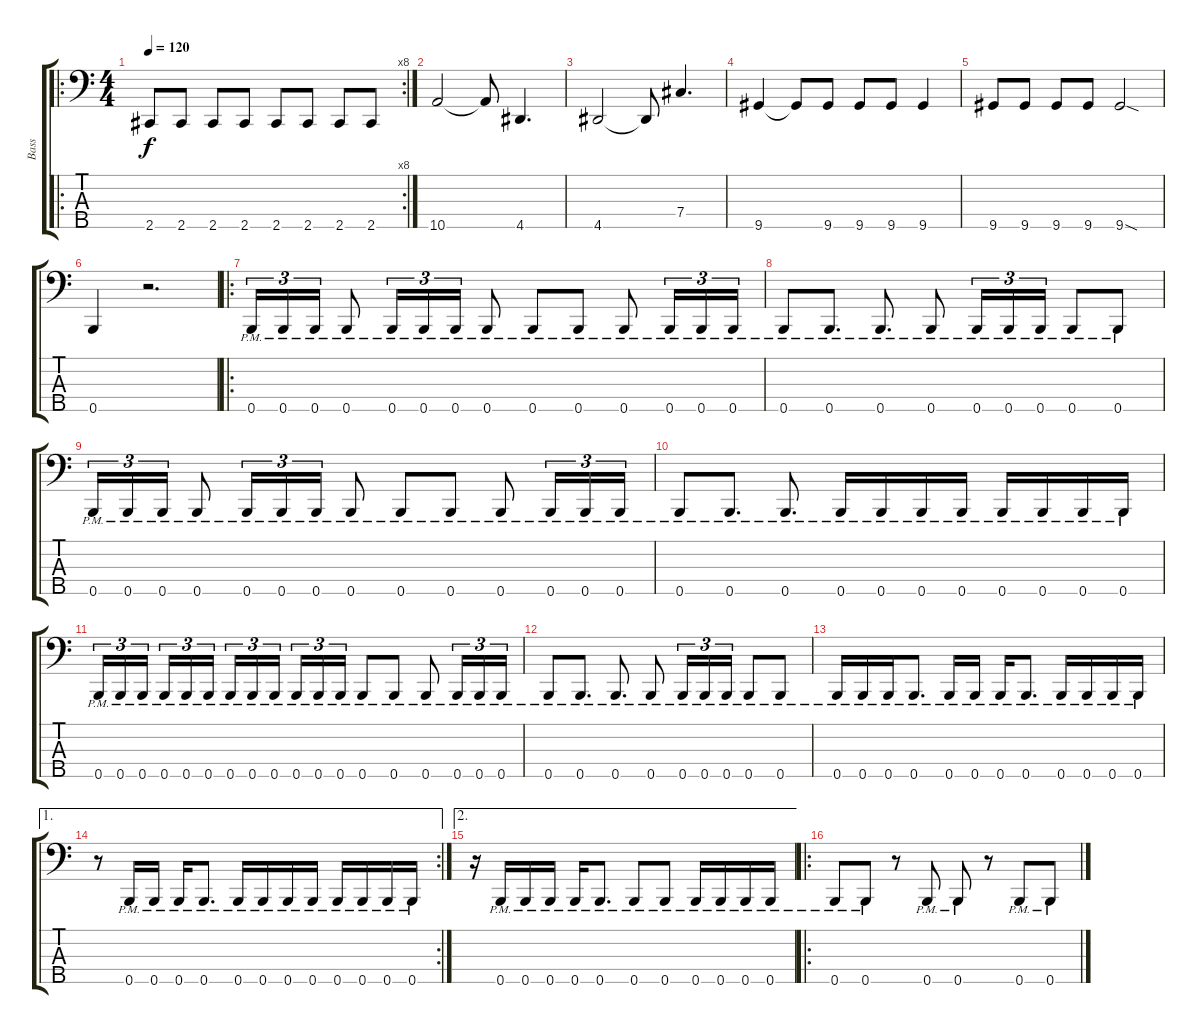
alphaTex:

\track ("Bass" "Bass") {instrument electricbasspick}
\staff {score tabs}
\tuning (Gb2 E2 B1 Gb1 B0) {hide}
\ro
\rc 8
\ts (4 4)
\tempo 120
\clef f4
\ks c
2.5.8{dy f} 2.5.8 2.5.8 2.5.8 2.5.8 2.5.8 2.5.8 2.5.8 |
10.5.2 10.5{t}.8 4.5.4{d} |
4.5.2 4.5{t}.8 7.4.4{d} |
9.5.4 9.5{t}.8 9.5.8 9.5.8 9.5.8 9.5.4 |
9.5.8 9.5.8 9.5.8 9.5.8 9.5{sod}.2 |
0.5.4 r.2{d} |
\ro
0.5{pm}.16{tu (3 2)} 0.5{pm}.16{tu (3 2)} 0.5{pm}.16{tu (3 2)} 0.5{pm}.8 0.5{pm}.16{tu (3 2)} 0.5{pm}.16{tu (3 2)} 0.5{pm}.16{tu (3 2)} 0.5{pm}.8 0.5{pm}.8 0.5{pm}.8 0.5{pm}.8 0.5{pm}.16{tu (3 2)} 0.5{pm}.16{tu (3 2)} 0.5{pm}.16{tu (3 2)} |
0.5{pm}.8 0.5{pm}.8{d} 0.5{pm}.8{d} 0.5{pm}.8 0.5{pm}.16{tu (3 2)} 0.5{pm}.16{tu (3 2)} 0.5{pm}.16{tu (3 2)} 0.5{pm}.8 0.5{pm}.8 |
0.5{pm}.16{tu (3 2)} 0.5{pm}.16{tu (3 2)} 0.5{pm}.16{tu (3 2)} 0.5{pm}.8 0.5{pm}.16{tu (3 2)} 0.5{pm}.16{tu (3 2)} 0.5{pm}.16{tu (3 2)} 0.5{pm}.8 0.5{pm}.8 0.5{pm}.8 0.5{pm}.8 0.5{pm}.16{tu (3 2)} 0.5{pm}.16{tu (3 2)} 0.5{pm}.16{tu (3 2)} |
0.5{pm}.8 0.5{pm}.8{d} 0.5{pm}.8{d} 0.5{pm}.16 0.5{pm}.16 0.5{pm}.16 0.5{pm}.16 0.5{pm}.16 0.5{pm}.16 0.5{pm}.16 0.5{pm}.16 |
0.5{pm}.16{tu (3 2)} 0.5{pm}.16{tu (3 2)} 0.5{pm}.16{tu (3 2) beam splitsecondary} 0.5{pm}.16{tu (3 2)} 0.5{pm}.16{tu (3 2)} 0.5{pm}.16{tu (3 2)} 0.5{pm}.16{tu (3 2)} 0.5{pm}.16{tu (3 2)} 0.5{pm}.16{tu (3 2) beam splitsecondary} 0.5{pm}.16{tu (3 2)} 0.5{pm}.16{tu (3 2)} 0.5{pm}.16{tu (3 2)} 0.5{pm}.8 0.5{pm}.8 0.5{pm}.8 0.5{pm}.16{tu (3 2)} 0.5{pm}.16{tu (3 2)} 0.5{pm}.16{tu (3 2)} |
0.5{pm}.8 0.5{pm}.8{d} 0.5{pm}.8{d} 0.5{pm}.8 0.5{pm}.16{tu (3 2)} 0.5{pm}.16{tu (3 2)} 0.5{pm}.16{tu (3 2)} 0.5{pm}.8 0.5{pm}.8 |
0.5{pm}.16 0.5{pm}.16 0.5{pm}.16 0.5{pm}.8{d} 0.5{pm}.16 0.5{pm}.16 0.5{pm}.16 0.5{pm}.8{d} 0.5{pm}.16 0.5{pm}.16 0.5{pm}.16 0.5{pm}.16 |
\ae 1
\rc 2
r.8 0.5{pm}.16 0.5{pm}.16 0.5{pm}.16 0.5{pm}.8{d} 0.5{pm}.16 0.5{pm}.16 0.5{pm}.16 0.5{pm}.16 0.5{pm}.16 0.5{pm}.16 0.5{pm}.16 0.5{pm}.16 |
\ae 2
r.16 0.5{pm}.16 0.5{pm}.16 0.5{pm}.16 0.5{pm}.16 0.5{pm}.8{d} 0.5{pm}.8 0.5{pm}.8 0.5{pm}.16 0.5{pm}.16 0.5{pm}.16 0.5{pm}.16 |
\ro
0.5{pm}.8 0.5{pm}.8 r.8 0.5{pm}.8 0.5{pm}.8 r.8 0.5{pm}.8 0.5{pm}.8
